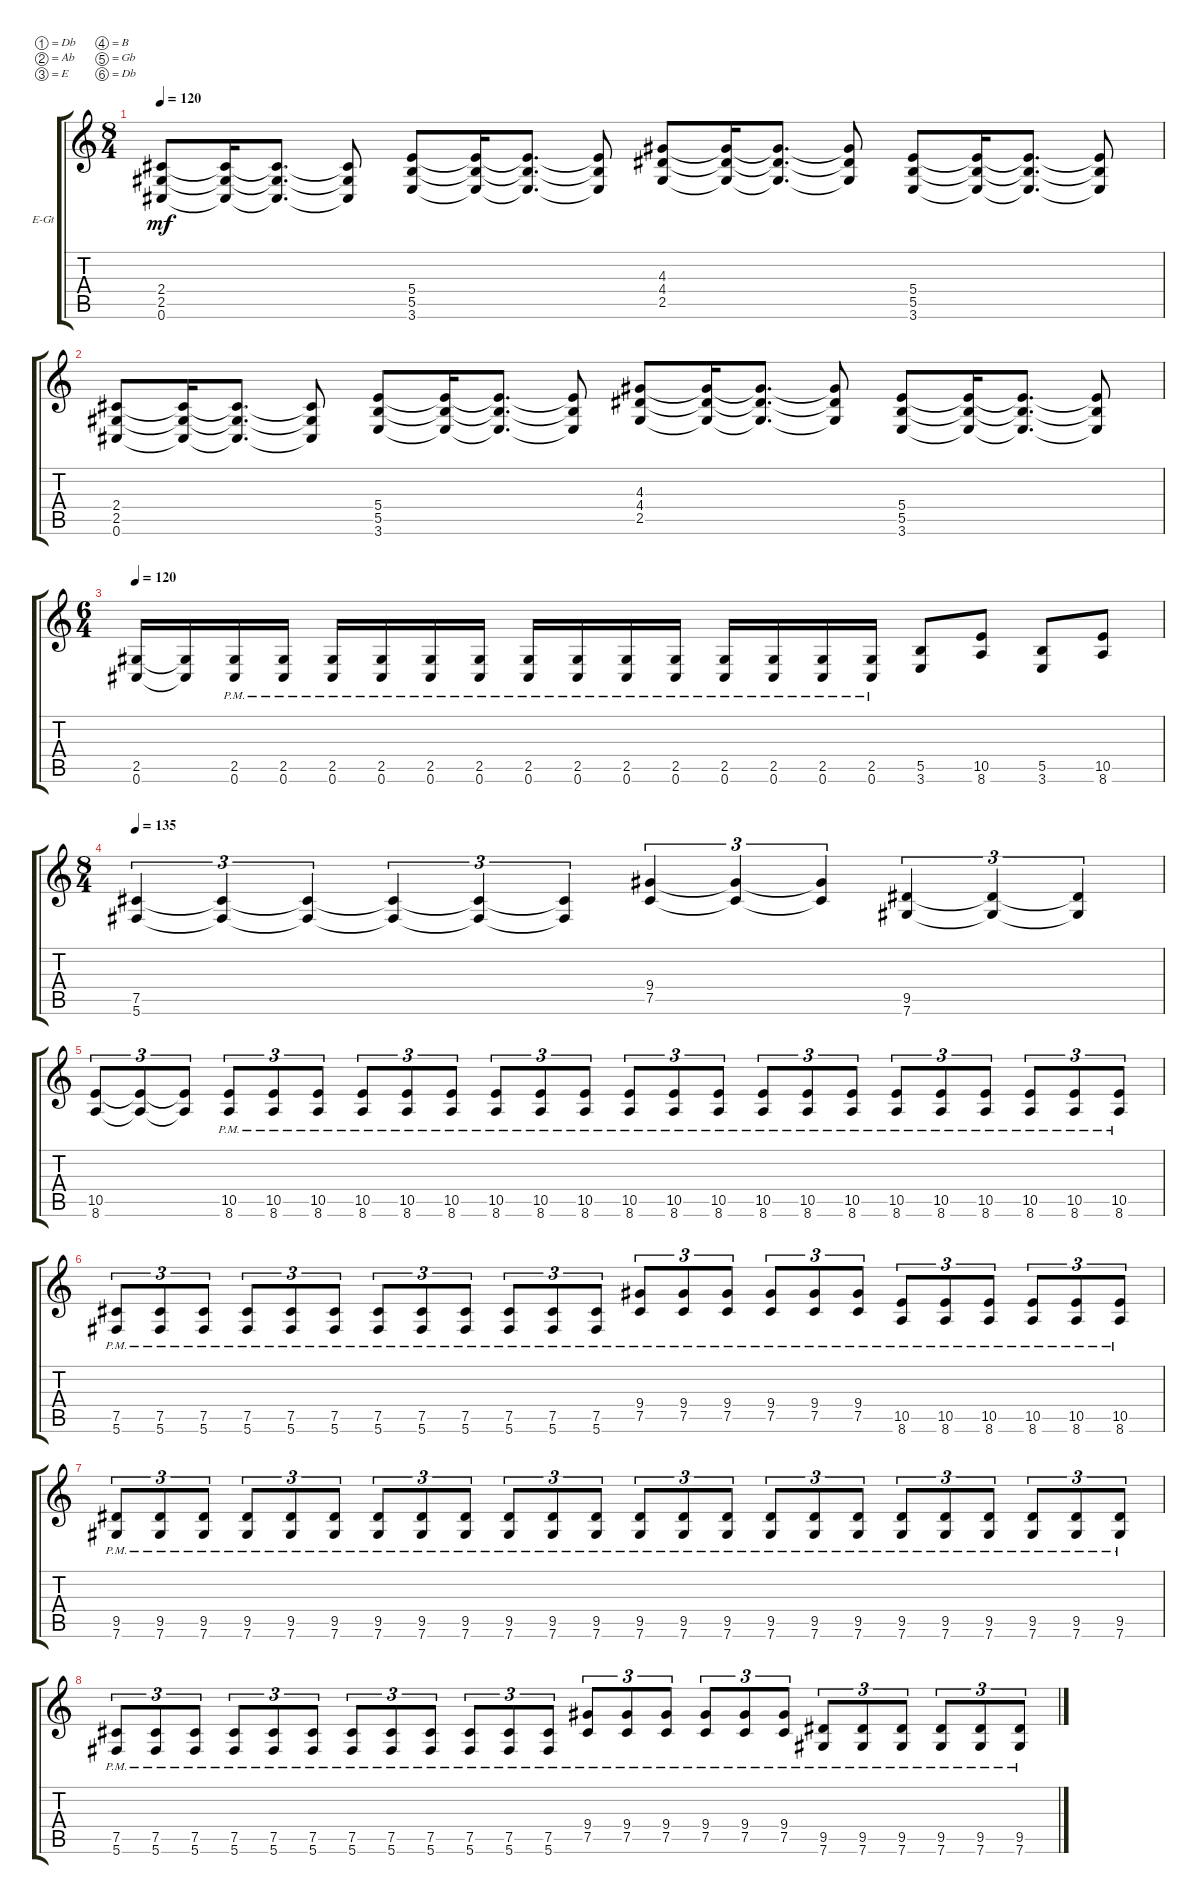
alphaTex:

\defaultSystemsLayout 4
\bracketExtendMode groupsimilarinstruments
\firstSystemTrackNameOrientation horizontal
\otherSystemsTrackNameOrientation horizontal
\track ("Electric Guitar" "E-Gt") {instrument distortionguitar}
\staff {score tabs}
\tuning (Db4 Ab3 E3 B2 Gb2 Db2)
\ts (8 4)
\tempo 120
\clef g2
\ks c
(0.6 2.5 2.4).8{dy mf} (0.6{t} 2.5{t} 2.4{t}).16 (0.6{t} 2.5{t} 2.4{t}).8{d} (0.6{t} 2.5{t} 2.4{t}).8 (3.6 5.5 5.4).8 (3.6{t} 5.5{t} 5.4{t}).16 (3.6{t} 5.5{t} 5.4{t}).8{d} (3.6{t} 5.5{t} 5.4{t}).8 (2.5 4.4 4.3).8 (2.5{t} 4.4{t} 4.3{t}).16 (2.5{t} 4.4{t} 4.3{t}).8{d} (2.5{t} 4.4{t} 4.3{t}).8 (3.6 5.5 5.4).8 (3.6{t} 5.5{t} 5.4{t}).16 (3.6{t} 5.5{t} 5.4{t}).8{d} (3.6{t} 5.5{t} 5.4{t}).8 |
(0.6 2.5 2.4).8 (0.6{t} 2.5{t} 2.4{t}).16 (0.6{t} 2.5{t} 2.4{t}).8{d} (0.6{t} 2.5{t} 2.4{t}).8 (3.6 5.5 5.4).8 (3.6{t} 5.5{t} 5.4{t}).16 (3.6{t} 5.5{t} 5.4{t}).8{d} (3.6{t} 5.5{t} 5.4{t}).8 (2.5 4.4 4.3).8 (2.5{t} 4.4{t} 4.3{t}).16 (2.5{t} 4.4{t} 4.3{t}).8{d} (2.5{t} 4.4{t} 4.3{t}).8 (3.6 5.5 5.4).8 (3.6{t} 5.5{t} 5.4{t}).16 (3.6{t} 5.5{t} 5.4{t}).8{d} (3.6{t} 5.5{t} 5.4{t}).8 |
\ts (6 4)
\tempo 120
(0.6 2.5).16 (0.6{t} 2.5{t}).16 (0.6{pm} 2.5{pm}).16 (0.6{pm} 2.5{pm}).16 (0.6{pm} 2.5{pm}).16 (0.6{pm} 2.5{pm}).16 (0.6{pm} 2.5{pm}).16 (0.6{pm} 2.5{pm}).16 (0.6{pm} 2.5{pm}).16 (0.6{pm} 2.5{pm}).16 (0.6{pm} 2.5{pm}).16 (0.6{pm} 2.5{pm}).16 (0.6{pm} 2.5{pm}).16 (0.6{pm} 2.5{pm}).16 (0.6{pm} 2.5{pm}).16 (0.6{pm} 2.5{pm}).16 (3.6 5.5).8 (10.5 8.6).8 (3.6 5.5).8 (10.5 8.6).8 |
\ts (8 4)
\tempo 135
(5.6 7.5).4{tu (3 2)} (5.6{t} 7.5{t}).4{tu (3 2)} (5.6{t} 7.5{t}).4{tu (3 2)} (5.6{t} 7.5{t}).4{tu (3 2)} (5.6{t} 7.5{t}).4{tu (3 2)} (5.6{t} 7.5{t}).4{tu (3 2)} (7.5 9.4).4{tu (3 2)} (7.5{t} 9.4{t}).4{tu (3 2)} (7.5{t} 9.4{t}).4{tu (3 2)} (7.6 9.5).4{tu (3 2)} (7.6{t} 9.5{t}).4{tu (3 2)} (7.6{t} 9.5{t}).4{tu (3 2)} |
(8.6 10.5).8{tu (3 2)} (8.6{t} 10.5{t}).8{tu (3 2)} (8.6{t} 10.5{t}).8{tu (3 2)} (8.6{pm} 10.5{pm}).8{tu (3 2)} (8.6{pm} 10.5{pm}).8{tu (3 2)} (8.6{pm} 10.5{pm}).8{tu (3 2)} (8.6{pm} 10.5{pm}).8{tu (3 2)} (8.6{pm} 10.5{pm}).8{tu (3 2)} (8.6{pm} 10.5{pm}).8{tu (3 2)} (8.6{pm} 10.5{pm}).8{tu (3 2)} (8.6{pm} 10.5{pm}).8{tu (3 2)} (8.6{pm} 10.5{pm}).8{tu (3 2)} (8.6{pm} 10.5{pm}).8{tu (3 2)} (8.6{pm} 10.5{pm}).8{tu (3 2)} (8.6{pm} 10.5{pm}).8{tu (3 2)} (8.6{pm} 10.5{pm}).8{tu (3 2)} (8.6{pm} 10.5{pm}).8{tu (3 2)} (8.6{pm} 10.5{pm}).8{tu (3 2)} (8.6{pm} 10.5{pm}).8{tu (3 2)} (8.6{pm} 10.5{pm}).8{tu (3 2)} (8.6{pm} 10.5{pm}).8{tu (3 2)} (8.6{pm} 10.5{pm}).8{tu (3 2)} (8.6{pm} 10.5{pm}).8{tu (3 2)} (8.6{pm} 10.5{pm}).8{tu (3 2)} |
(5.6{pm} 7.5{pm}).8{tu (3 2)} (5.6{pm} 7.5{pm}).8{tu (3 2)} (5.6{pm} 7.5{pm}).8{tu (3 2)} (5.6{pm} 7.5{pm}).8{tu (3 2)} (5.6{pm} 7.5{pm}).8{tu (3 2)} (5.6{pm} 7.5{pm}).8{tu (3 2)} (5.6{pm} 7.5{pm}).8{tu (3 2)} (5.6{pm} 7.5{pm}).8{tu (3 2)} (5.6{pm} 7.5{pm}).8{tu (3 2)} (5.6{pm} 7.5{pm}).8{tu (3 2)} (5.6{pm} 7.5{pm}).8{tu (3 2)} (5.6{pm} 7.5{pm}).8{tu (3 2)} (7.5{pm} 9.4{pm}).8{tu (3 2)} (7.5{pm} 9.4{pm}).8{tu (3 2)} (7.5{pm} 9.4{pm}).8{tu (3 2)} (7.5{pm} 9.4{pm}).8{tu (3 2)} (7.5{pm} 9.4{pm}).8{tu (3 2)} (7.5{pm} 9.4{pm}).8{tu (3 2)} (8.6{pm} 10.5{pm}).8{tu (3 2)} (8.6{pm} 10.5{pm}).8{tu (3 2)} (8.6{pm} 10.5{pm}).8{tu (3 2)} (8.6{pm} 10.5{pm}).8{tu (3 2)} (8.6{pm} 10.5{pm}).8{tu (3 2)} (8.6{pm} 10.5{pm}).8{tu (3 2)} |
(7.6{pm} 9.5{pm}).8{tu (3 2)} (7.6{pm} 9.5{pm}).8{tu (3 2)} (7.6{pm} 9.5{pm}).8{tu (3 2)} (7.6{pm} 9.5{pm}).8{tu (3 2)} (7.6{pm} 9.5{pm}).8{tu (3 2)} (7.6{pm} 9.5{pm}).8{tu (3 2)} (7.6{pm} 9.5{pm}).8{tu (3 2)} (7.6{pm} 9.5{pm}).8{tu (3 2)} (7.6{pm} 9.5{pm}).8{tu (3 2)} (7.6{pm} 9.5{pm}).8{tu (3 2)} (7.6{pm} 9.5{pm}).8{tu (3 2)} (7.6{pm} 9.5{pm}).8{tu (3 2)} (7.6{pm} 9.5{pm}).8{tu (3 2)} (7.6{pm} 9.5{pm}).8{tu (3 2)} (7.6{pm} 9.5{pm}).8{tu (3 2)} (7.6{pm} 9.5{pm}).8{tu (3 2)} (7.6{pm} 9.5{pm}).8{tu (3 2)} (7.6{pm} 9.5{pm}).8{tu (3 2)} (7.6{pm} 9.5{pm}).8{tu (3 2)} (7.6{pm} 9.5{pm}).8{tu (3 2)} (7.6{pm} 9.5{pm}).8{tu (3 2)} (7.6{pm} 9.5{pm}).8{tu (3 2)} (7.6{pm} 9.5{pm}).8{tu (3 2)} (7.6{pm} 9.5{pm}).8{tu (3 2)} |
(5.6{pm} 7.5{pm}).8{tu (3 2)} (5.6{pm} 7.5{pm}).8{tu (3 2)} (5.6{pm} 7.5{pm}).8{tu (3 2)} (5.6{pm} 7.5{pm}).8{tu (3 2)} (5.6{pm} 7.5{pm}).8{tu (3 2)} (5.6{pm} 7.5{pm}).8{tu (3 2)} (5.6{pm} 7.5{pm}).8{tu (3 2)} (5.6{pm} 7.5{pm}).8{tu (3 2)} (5.6{pm} 7.5{pm}).8{tu (3 2)} (5.6{pm} 7.5{pm}).8{tu (3 2)} (5.6{pm} 7.5{pm}).8{tu (3 2)} (5.6{pm} 7.5{pm}).8{tu (3 2)} (7.5{pm} 9.4{pm}).8{tu (3 2)} (7.5{pm} 9.4{pm}).8{tu (3 2)} (7.5{pm} 9.4{pm}).8{tu (3 2)} (7.5{pm} 9.4{pm}).8{tu (3 2)} (7.5{pm} 9.4{pm}).8{tu (3 2)} (7.5{pm} 9.4{pm}).8{tu (3 2)} (7.6{pm} 9.5{pm}).8{tu (3 2)} (7.6{pm} 9.5{pm}).8{tu (3 2)} (7.6{pm} 9.5{pm}).8{tu (3 2)} (7.6{pm} 9.5{pm}).8{tu (3 2)} (7.6{pm} 9.5{pm}).8{tu (3 2)} (7.6{pm} 9.5{pm}).8{tu (3 2)}
